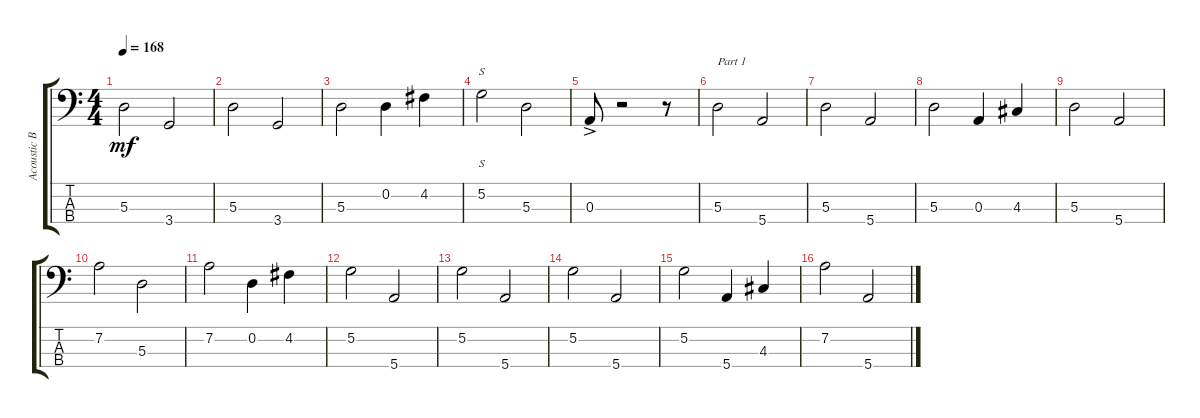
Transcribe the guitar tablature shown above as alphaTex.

\track ("Acoustic Bass" "Acoustic B") {instrument acousticbass}
\staff {score tabs}
\tuning (G2 D2 A1 E1) {hide}
\ts (4 4)
\tempo 168
\clef f4
\ks c
5.3.2{dy mf} 3.4.2 |
5.3.2 3.4.2 |
5.3.2 0.2.4 4.2.4 |
5.2.2{s} 5.3.2 |
0.3{ac}.8 r.2 r.8 |
5.3.2{txt "Part 1"} 5.4.2 |
5.3.2 5.4.2 |
5.3.2 0.3.4 4.3.4 |
5.3.2 5.4.2 |
7.2.2 5.3.2 |
7.2.2 0.2.4 4.2.4 |
5.2.2 5.4.2 |
5.2.2 5.4.2 |
5.2.2 5.4.2 |
5.2.2 5.4.4 4.3.4 |
7.2.2 5.4.2
